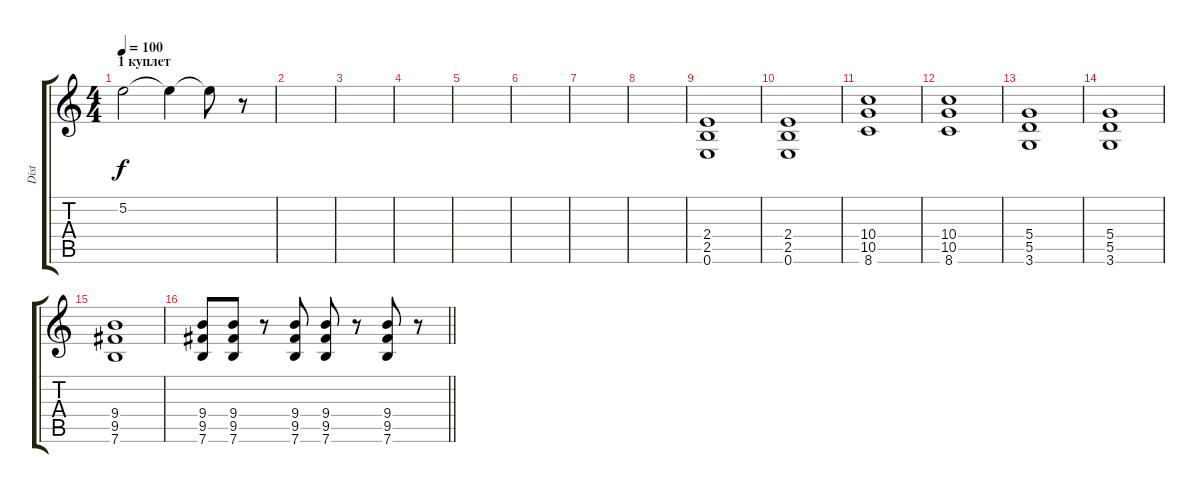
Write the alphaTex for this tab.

\track ("Dist" "Dist") {instrument overdrivenguitar}
\staff {score tabs}
\tuning (E4 B3 G3 D3 A2 E2) {hide}
\ts (4 4)
\section ("" "1 куплет")
\tempo 100
\clef g2
\ks c
5.2.2{dy f} 5.2{t}.4 5.2{t}.8 r.8 |
|
|
|
|
|
|
|
(2.4 2.5 0.6).1 |
(2.4 2.5 0.6).1 |
(10.4 10.5 8.6).1 |
(10.4 10.5 8.6).1 |
(5.4 5.5 3.6).1 |
(5.4 5.5 3.6).1 |
(9.4 9.5 7.6).1 |
\barLineRight lightlight
(9.4 9.5 7.6).8 (9.4 9.5 7.6).8 r.8 (9.4 9.5 7.6).8 (9.4 9.5 7.6).8 r.8 (9.4 9.5 7.6).8 r.8
